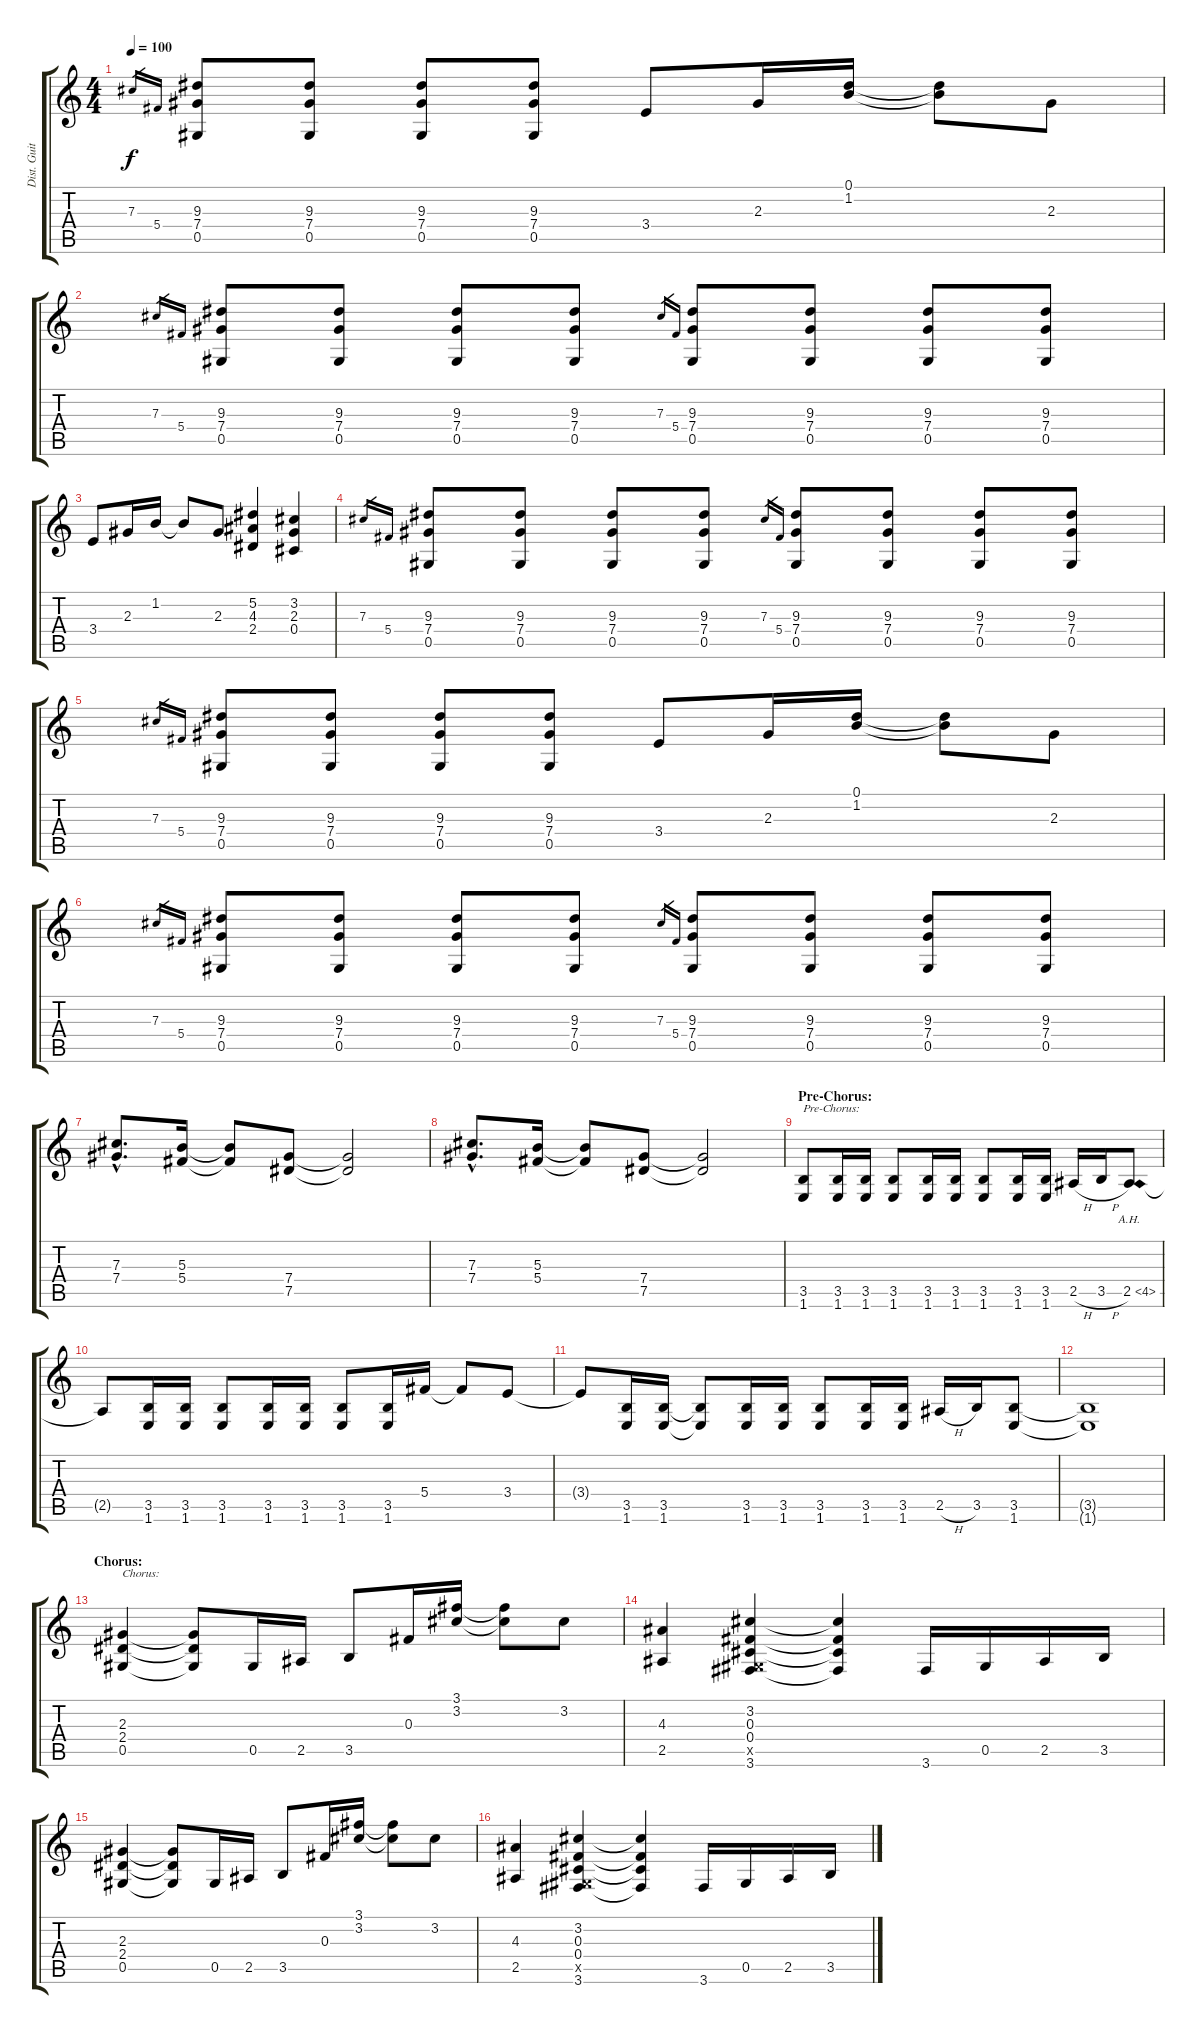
\track ("Dist. Guitar 2" "Dist. Guit") {instrument distortionguitar}
\staff {score tabs}
\tuning (Eb4 Bb3 Gb3 Db3 Ab2 Eb2) {hide}
\ts (4 4)
\tempo 100
\clef g2
\ks c
7.3.16{gr dy f} 5.4.16{gr} (9.3 7.4 0.5).8 (9.3 7.4 0.5).8 (9.3 7.4 0.5).8 (9.3 7.4 0.5).8 3.4.8 2.3.16 (0.1 1.2).16 (0.1{t} 1.2{t}).8 2.3.8 |
7.3.16{gr} 5.4.16{gr} (9.3 7.4 0.5).8 (9.3 7.4 0.5).8 (9.3 7.4 0.5).8 (9.3 7.4 0.5).8 7.3.16{gr} 5.4.16{gr} (9.3 7.4 0.5).8 (9.3 7.4 0.5).8 (9.3 7.4 0.5).8 (9.3 7.4 0.5).8 |
3.4.8 2.3.16 1.2.16 1.2{t}.8 2.3.8 (5.2 4.3 2.4).4 (3.2 2.3 0.4).4 |
7.3.16{gr} 5.4.16{gr} (9.3 7.4 0.5).8 (9.3 7.4 0.5).8 (9.3 7.4 0.5).8 (9.3 7.4 0.5).8 7.3.16{gr} 5.4.16{gr} (9.3 7.4 0.5).8 (9.3 7.4 0.5).8 (9.3 7.4 0.5).8 (9.3 7.4 0.5).8 |
7.3.16{gr} 5.4.16{gr} (9.3 7.4 0.5).8 (9.3 7.4 0.5).8 (9.3 7.4 0.5).8 (9.3 7.4 0.5).8 3.4.8 2.3.16 (0.1 1.2).16 (0.1{t} 1.2{t}).8 2.3.8 |
7.3.16{gr} 5.4.16{gr} (9.3 7.4 0.5).8 (9.3 7.4 0.5).8 (9.3 7.4 0.5).8 (9.3 7.4 0.5).8 7.3.16{gr} 5.4.16{gr} (9.3 7.4 0.5).8 (9.3 7.4 0.5).8 (9.3 7.4 0.5).8 (9.3 7.4 0.5).8 |
(7.3{hac} 7.4{hac}).8{d} (5.3 5.4).16 (5.3{t} 5.4{t}).8 (7.4 7.5).8 (7.4{t} 7.5{t}).2 |
(7.3{hac} 7.4{hac}).8{d} (5.3 5.4).16 (5.3{t} 5.4{t}).8 (7.4 7.5).8 (7.4{t} 7.5{t}).2 |
\section ("" "Pre-Chorus:")
(3.5 1.6).8{txt "Pre-Chorus:"} (3.5 1.6).16 (3.5 1.6).16 (3.5 1.6).8 (3.5 1.6).16 (3.5 1.6).16 (3.5 1.6).8 (3.5 1.6).16 (3.5 1.6).16 2.5{h}.16 3.5{h}.16 2.5{ah 2}.8 |
2.5{t}.8 (3.5 1.6).16 (3.5 1.6).16 (3.5 1.6).8 (3.5 1.6).16 (3.5 1.6).16 (3.5 1.6).8 (3.5 1.6).16 5.4.16 5.4{t}.8 3.4.8 |
3.4{t}.8 (3.5 1.6).16 (3.5 1.6).16 (3.5{t} 1.6{t}).8 (3.5 1.6).16 (3.5 1.6).16 (3.5 1.6).8 (3.5 1.6).16 (3.5 1.6).16 2.5{h}.16 3.5.16 (3.5 1.6).8 |
(3.5{t} 1.6{t}).1 |
\section ("" "Chorus:")
(2.3 2.4 0.5).4{txt "Chorus:"} (2.3{t} 2.4{t} 0.5{t}).8 0.5.16 2.5.16 3.5.8 0.3.16 (3.1 3.2).16 (3.1{t} 3.2{t}).8 3.2.8 |
(4.3 2.5).4 (3.2 0.3 0.4 0.5{x} 3.6).4 (3.2{t} 0.3{t} 0.4{t} 3.6{t}).4 3.6.16 0.5.16 2.5.16 3.5.16 |
(2.3 2.4 0.5).4 (2.3{t} 2.4{t} 0.5{t}).8 0.5.16 2.5.16 3.5.8 0.3.16 (3.1 3.2).16 (3.1{t} 3.2{t}).8 3.2.8 |
(4.3 2.5).4 (3.2 0.3 0.4 0.5{x} 3.6).4 (3.2{t} 0.3{t} 0.4{t} 3.6{t}).4 3.6.16 0.5.16 2.5.16 3.5.16
